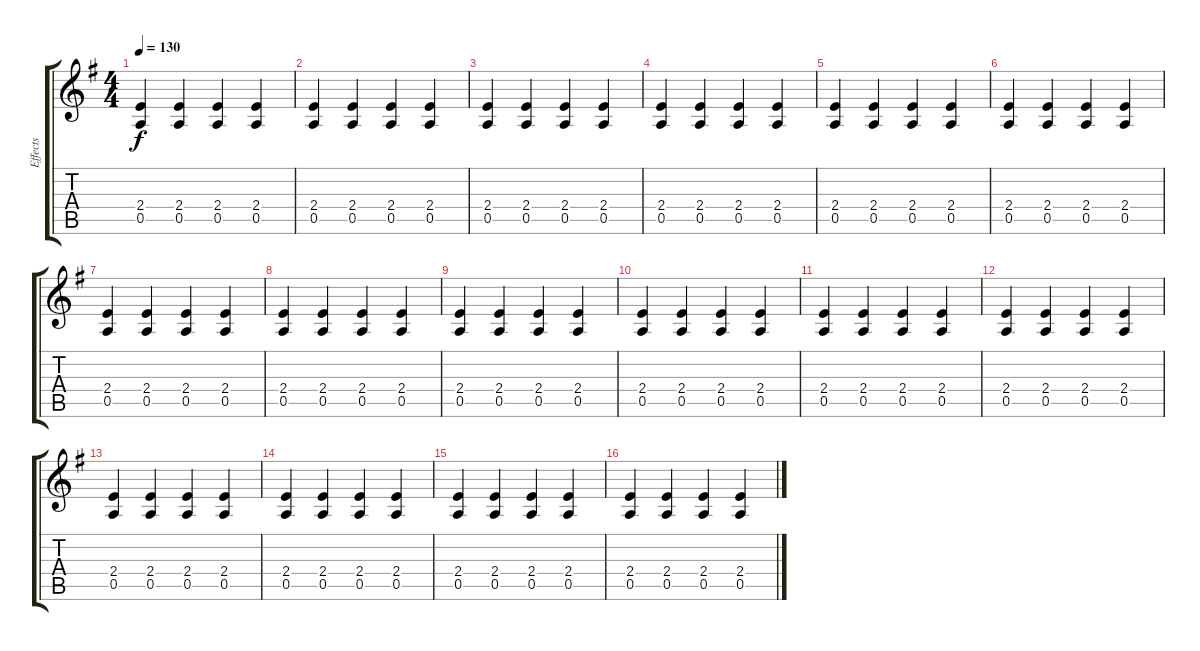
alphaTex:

\track ("Effects" "Effects") {instrument guitarharmonics}
\staff {score tabs}
\tuning (E4 B3 G3 D3 A2 E2) {hide}
\ts (4 4)
\tempo 130
\clef g2
\ks g
(2.4 0.5).4{dy f} (2.4 0.5).4 (2.4 0.5).4 (2.4 0.5).4 |
(2.4 0.5).4 (2.4 0.5).4 (2.4 0.5).4 (2.4 0.5).4 |
(2.4 0.5).4 (2.4 0.5).4 (2.4 0.5).4 (2.4 0.5).4 |
(2.4 0.5).4 (2.4 0.5).4 (2.4 0.5).4 (2.4 0.5).4 |
(2.4 0.5).4 (2.4 0.5).4 (2.4 0.5).4 (2.4 0.5).4 |
(2.4 0.5).4 (2.4 0.5).4 (2.4 0.5).4 (2.4 0.5).4 |
(2.4 0.5).4 (2.4 0.5).4 (2.4 0.5).4 (2.4 0.5).4 |
(2.4 0.5).4 (2.4 0.5).4 (2.4 0.5).4 (2.4 0.5).4 |
(2.4 0.5).4 (2.4 0.5).4 (2.4 0.5).4 (2.4 0.5).4 |
(2.4 0.5).4 (2.4 0.5).4 (2.4 0.5).4 (2.4 0.5).4 |
(2.4 0.5).4 (2.4 0.5).4 (2.4 0.5).4 (2.4 0.5).4 |
(2.4 0.5).4 (2.4 0.5).4 (2.4 0.5).4 (2.4 0.5).4 |
(2.4 0.5).4 (2.4 0.5).4 (2.4 0.5).4 (2.4 0.5).4 |
(2.4 0.5).4 (2.4 0.5).4 (2.4 0.5).4 (2.4 0.5).4 |
(2.4 0.5).4 (2.4 0.5).4 (2.4 0.5).4 (2.4 0.5).4 |
(2.4 0.5).4 (2.4 0.5).4 (2.4 0.5).4 (2.4 0.5).4
